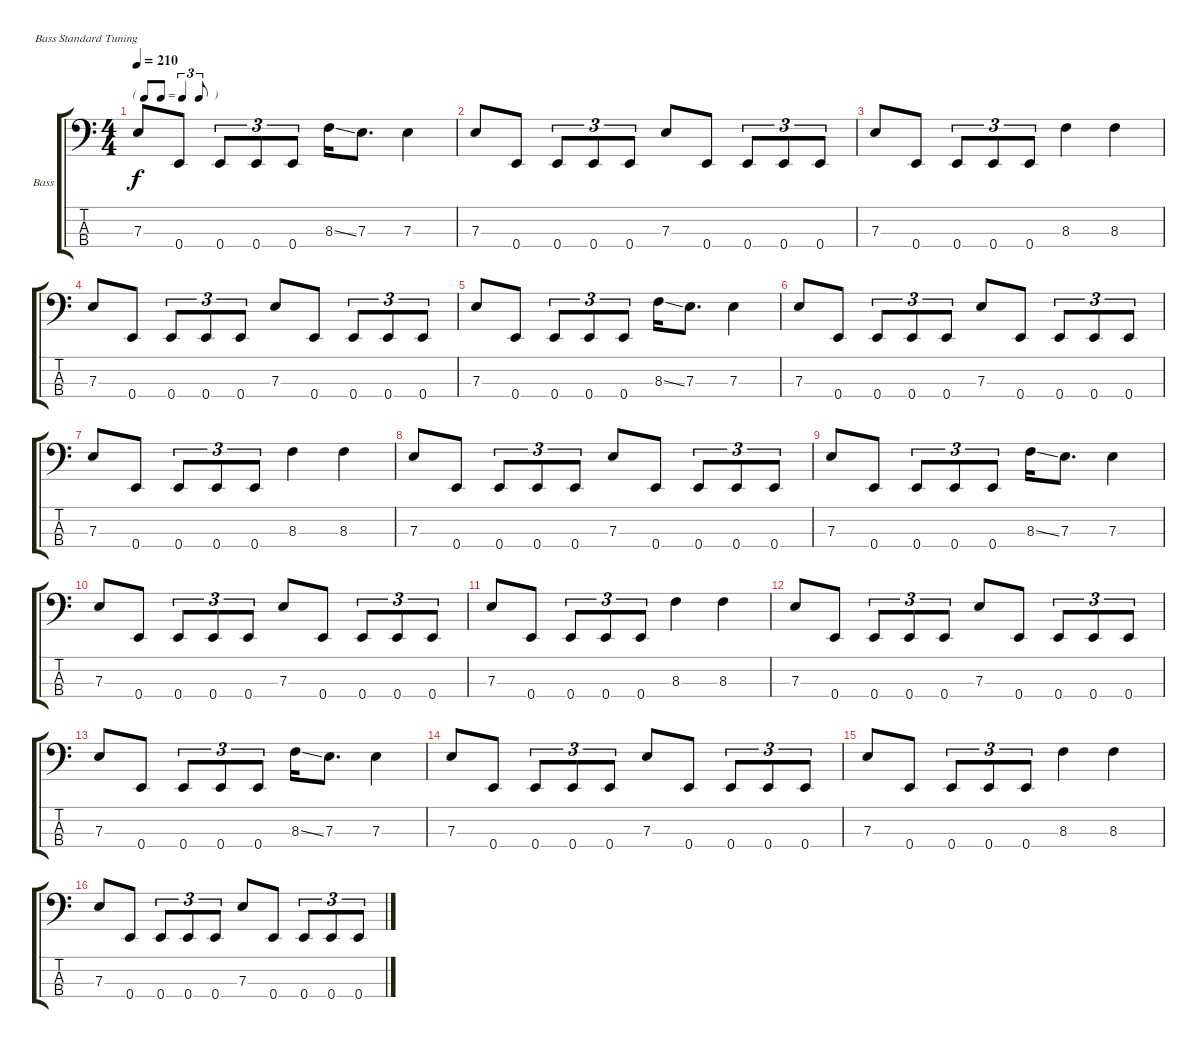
\bracketExtendMode groupsimilarinstruments
\firstSystemTrackNameOrientation horizontal
\otherSystemsTrackNameOrientation horizontal
\track ("Bass" "Bass") {instrument electricbassfinger}
\staff {score tabs}
\tuning (G2 D2 A1 E1)
\ts (4 4)
\tf triplet8th
\tempo 210
\clef f4
\ks c
7.3.8{dy f} 0.4.8 0.4.8{tu (3 2)} 0.4.8{tu (3 2)} 0.4.8{tu (3 2)} 8.3{ss}.16 7.3.8{d} 7.3.4 |
7.3.8 0.4.8 0.4.8{tu (3 2)} 0.4.8{tu (3 2)} 0.4.8{tu (3 2)} 7.3.8 0.4.8 0.4.8{tu (3 2)} 0.4.8{tu (3 2)} 0.4.8{tu (3 2)} |
7.3.8 0.4.8 0.4.8{tu (3 2)} 0.4.8{tu (3 2)} 0.4.8{tu (3 2)} 8.3.4 8.3.4 |
7.3.8 0.4.8 0.4.8{tu (3 2)} 0.4.8{tu (3 2)} 0.4.8{tu (3 2)} 7.3.8 0.4.8 0.4.8{tu (3 2)} 0.4.8{tu (3 2)} 0.4.8{tu (3 2)} |
7.3.8 0.4.8 0.4.8{tu (3 2)} 0.4.8{tu (3 2)} 0.4.8{tu (3 2)} 8.3{ss}.16 7.3.8{d} 7.3.4 |
7.3.8 0.4.8 0.4.8{tu (3 2)} 0.4.8{tu (3 2)} 0.4.8{tu (3 2)} 7.3.8 0.4.8 0.4.8{tu (3 2)} 0.4.8{tu (3 2)} 0.4.8{tu (3 2)} |
7.3.8 0.4.8 0.4.8{tu (3 2)} 0.4.8{tu (3 2)} 0.4.8{tu (3 2)} 8.3.4 8.3.4 |
7.3.8 0.4.8 0.4.8{tu (3 2)} 0.4.8{tu (3 2)} 0.4.8{tu (3 2)} 7.3.8 0.4.8 0.4.8{tu (3 2)} 0.4.8{tu (3 2)} 0.4.8{tu (3 2)} |
7.3.8 0.4.8 0.4.8{tu (3 2)} 0.4.8{tu (3 2)} 0.4.8{tu (3 2)} 8.3{ss}.16 7.3.8{d} 7.3.4 |
7.3.8 0.4.8 0.4.8{tu (3 2)} 0.4.8{tu (3 2)} 0.4.8{tu (3 2)} 7.3.8 0.4.8 0.4.8{tu (3 2)} 0.4.8{tu (3 2)} 0.4.8{tu (3 2)} |
7.3.8 0.4.8 0.4.8{tu (3 2)} 0.4.8{tu (3 2)} 0.4.8{tu (3 2)} 8.3.4 8.3.4 |
7.3.8 0.4.8 0.4.8{tu (3 2)} 0.4.8{tu (3 2)} 0.4.8{tu (3 2)} 7.3.8 0.4.8 0.4.8{tu (3 2)} 0.4.8{tu (3 2)} 0.4.8{tu (3 2)} |
7.3.8 0.4.8 0.4.8{tu (3 2)} 0.4.8{tu (3 2)} 0.4.8{tu (3 2)} 8.3{ss}.16 7.3.8{d} 7.3.4 |
7.3.8 0.4.8 0.4.8{tu (3 2)} 0.4.8{tu (3 2)} 0.4.8{tu (3 2)} 7.3.8 0.4.8 0.4.8{tu (3 2)} 0.4.8{tu (3 2)} 0.4.8{tu (3 2)} |
7.3.8 0.4.8 0.4.8{tu (3 2)} 0.4.8{tu (3 2)} 0.4.8{tu (3 2)} 8.3.4 8.3.4 |
7.3.8 0.4.8 0.4.8{tu (3 2)} 0.4.8{tu (3 2)} 0.4.8{tu (3 2)} 7.3.8 0.4.8 0.4.8{tu (3 2)} 0.4.8{tu (3 2)} 0.4.8{tu (3 2)}
